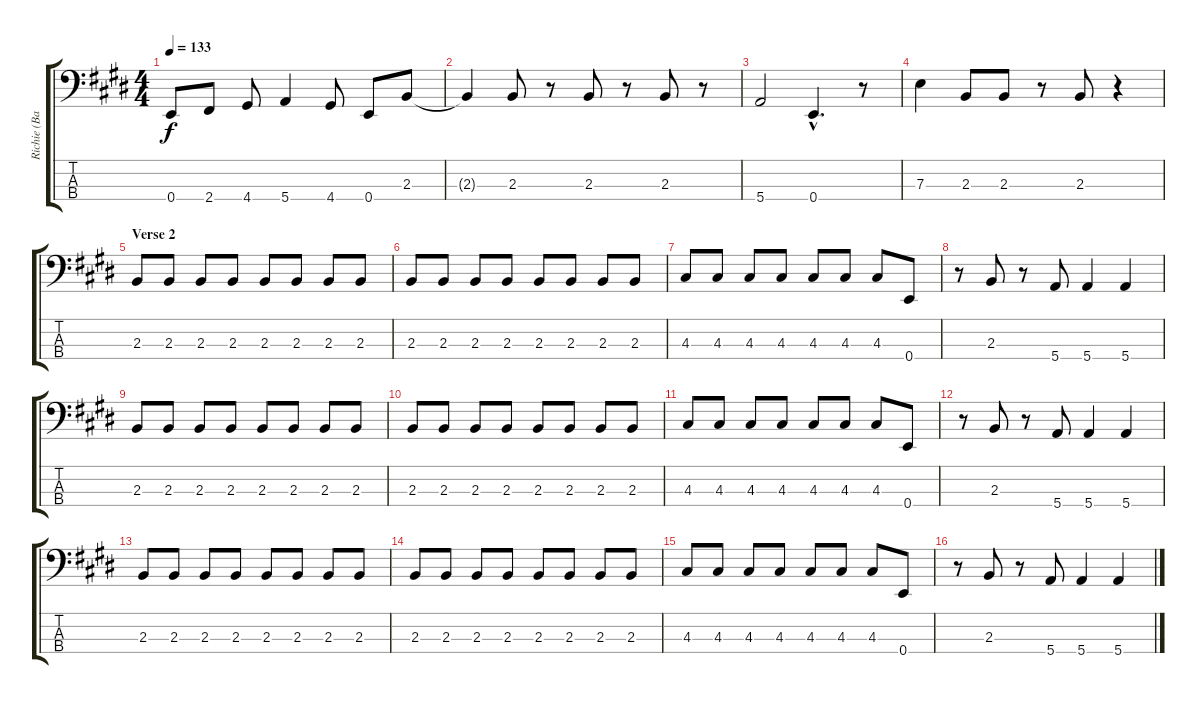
\track ("Richie (Bass)" "Richie (Ba") {instrument electricbasspick}
\staff {score tabs}
\tuning (G2 D2 A1 E1) {hide}
\ts (4 4)
\tempo 133
\clef f4
\ks e
0.4.8{dy f} 2.4.8 4.4.8 5.4.4 4.4.8 0.4.8 2.3.8 |
2.3{t}.4 2.3.8 r.8 2.3.8 r.8 2.3.8 r.8 |
5.4.2 0.4{hac}.4{d} r.8 |
7.3.4 2.3.8 2.3.8 r.8 2.3.8 r.4 |
\section ("" "Verse 2")
2.3.8{volume 5 instrument electricbasspick} 2.3.8 2.3.8 2.3.8 2.3.8 2.3.8 2.3.8 2.3.8 |
2.3.8 2.3.8 2.3.8 2.3.8 2.3.8 2.3.8 2.3.8 2.3.8 |
4.3.8 4.3.8 4.3.8 4.3.8 4.3.8 4.3.8 4.3.8 0.4.8 |
r.8 2.3.8 r.8 5.4.8 5.4.4 5.4.4 |
2.3.8 2.3.8 2.3.8 2.3.8 2.3.8 2.3.8 2.3.8 2.3.8 |
2.3.8 2.3.8 2.3.8 2.3.8 2.3.8 2.3.8 2.3.8 2.3.8 |
4.3.8 4.3.8 4.3.8 4.3.8 4.3.8 4.3.8 4.3.8 0.4.8 |
r.8 2.3.8 r.8 5.4.8 5.4.4 5.4.4 |
2.3.8 2.3.8 2.3.8 2.3.8 2.3.8 2.3.8 2.3.8 2.3.8 |
2.3.8 2.3.8 2.3.8 2.3.8 2.3.8 2.3.8 2.3.8 2.3.8 |
4.3.8 4.3.8 4.3.8 4.3.8 4.3.8 4.3.8 4.3.8 0.4.8 |
r.8 2.3.8 r.8 5.4.8 5.4.4 5.4.4
